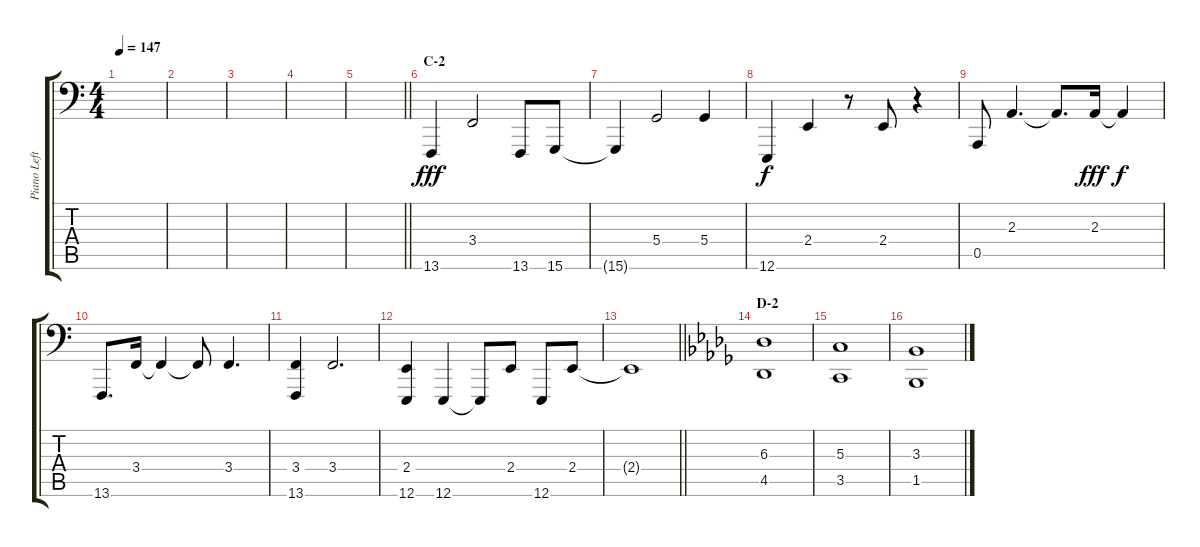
\track ("Piano Left (Kotobuki Tsumugi)" "Piano Left") {instrument acousticgrandpiano}
\staff {score tabs}
\tuning (E3 B2 G2 D2 A1 E0) {hide}
\ts (4 4)
\tempo 147
\clef f4
\ks c
|
|
|
|
\barLineRight lightlight
|
\section ("" "C-2")
13.6.4{dy fff} 3.4.2 13.6.8 15.6.8 |
15.6{t}.4 5.4.2 5.4.4 |
12.6.4{dy f} 2.4.4 r.8 2.4.8 r.4 |
0.5.8 2.3.4{d} 2.3{t}.8{d} 2.3.16{dy fff} 2.3{t}.4{dy f} |
13.6.8{d} 3.4.16 3.4{t}.4 3.4{t}.8 3.4.4{d} |
(3.4 13.6).4 3.4.2{d} |
(2.4 12.6).4 12.6.4 12.6{t}.8 2.4.8 12.6.8 2.4.8 |
\barLineRight lightlight
2.4{t}.1 |
\section ("" "D-2")
\ks db
(6.3 4.5).1 |
(5.3 3.5).1 |
(3.3 1.5).1
